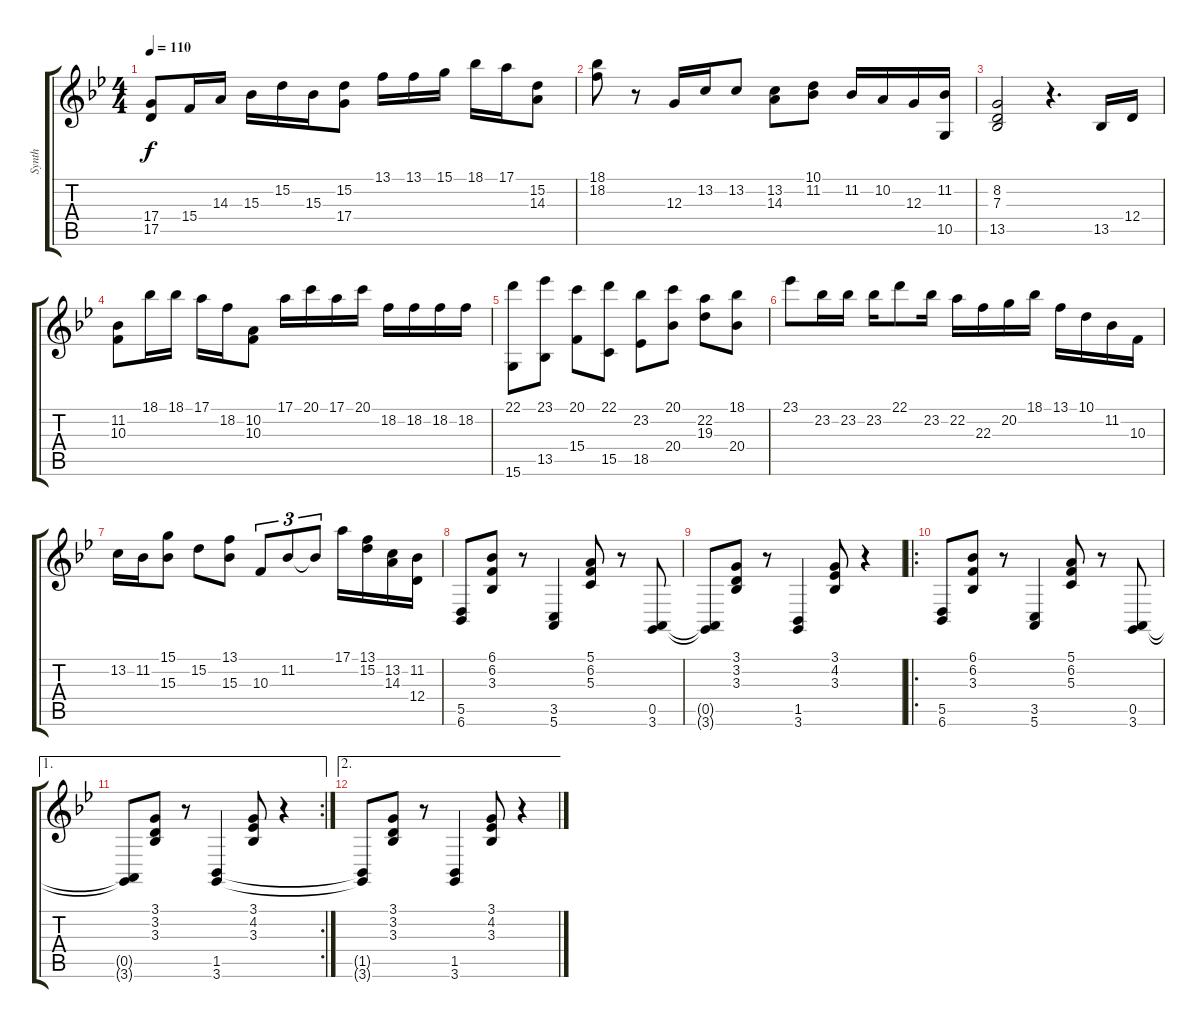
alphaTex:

\track ("Synth" "Synth") {instrument brightacousticpiano}
\staff {score tabs}
\tuning (E4 B3 G3 D3 A2 E2) {hide}
\ts (4 4)
\tempo 110
\clef g2
\ks bb
(17.4 17.5).8{dy f} 15.4.16 14.3.16 15.3.16 15.2.16 15.3.16 (15.2 17.4).8 13.1.16 13.1.16 15.1.16 18.1.16 17.1.16 (15.2 14.3).8 |
(18.1 18.2).8 r.8 12.3.16 13.2.16 13.2.8 (13.2 14.3).8 (10.1 11.2).8 11.2.16 10.2.16 12.3.16 (11.2 10.5).16 |
(8.2 7.3 13.5).2 r.4{d} 13.5.16 12.4.16 |
(11.2 10.3).8 18.1.16 18.1.16 17.1.16 18.2.16 (10.2 10.3).8 17.1.16 20.1.16 17.1.16 20.1.16 18.2.16 18.2.16 18.2.16 18.2.16 |
(22.1 15.6).8 (23.1 13.5).8 (20.1 15.4).8 (22.1 15.5).8 (23.2 18.5).8 (20.1 20.4).8 (22.2 19.3).8 (18.1 20.4).8 |
23.1.8 23.2.16 23.2.16 23.2.16 22.1.8 23.2.16 22.2.16 22.3.16 20.2.16 18.1.16 13.1.16 10.1.16 11.2.16 10.3.16 |
13.2.16 11.2.16 (15.1 15.3).8 15.2.8 (13.1 15.3).8 10.3.8{tu (3 2)} 11.2.8{tu (3 2)} 11.2{t}.8{tu (3 2)} 17.1.16 (13.1 15.2).16 (13.2 14.3).16 (11.2 12.4).16 |
(5.5 6.6).8 (6.1 6.2 3.3).8 r.8 (3.5 5.6).4 (5.1 6.2 5.3).8 r.8 (0.5 3.6).8 |
(0.5{t} 3.6{t}).8 (3.1 3.2 3.3).8 r.8 (1.5 3.6).4 (3.1 4.2 3.3).8 r.4 |
\ro
(5.5 6.6).8 (6.1 6.2 3.3).8 r.8 (3.5 5.6).4 (5.1 6.2 5.3).8 r.8 (0.5 3.6).8 |
\ae 1
\rc 2
(0.5{t} 3.6{t}).8 (3.1 3.2 3.3).8 r.8 (1.5 3.6).4 (3.1 4.2 3.3).8 r.4 |
\ae 2
(1.5{t} 3.6{t}).8 (3.1 3.2 3.3).8 r.8 (1.5 3.6).4 (3.1 4.2 3.3).8 r.4
